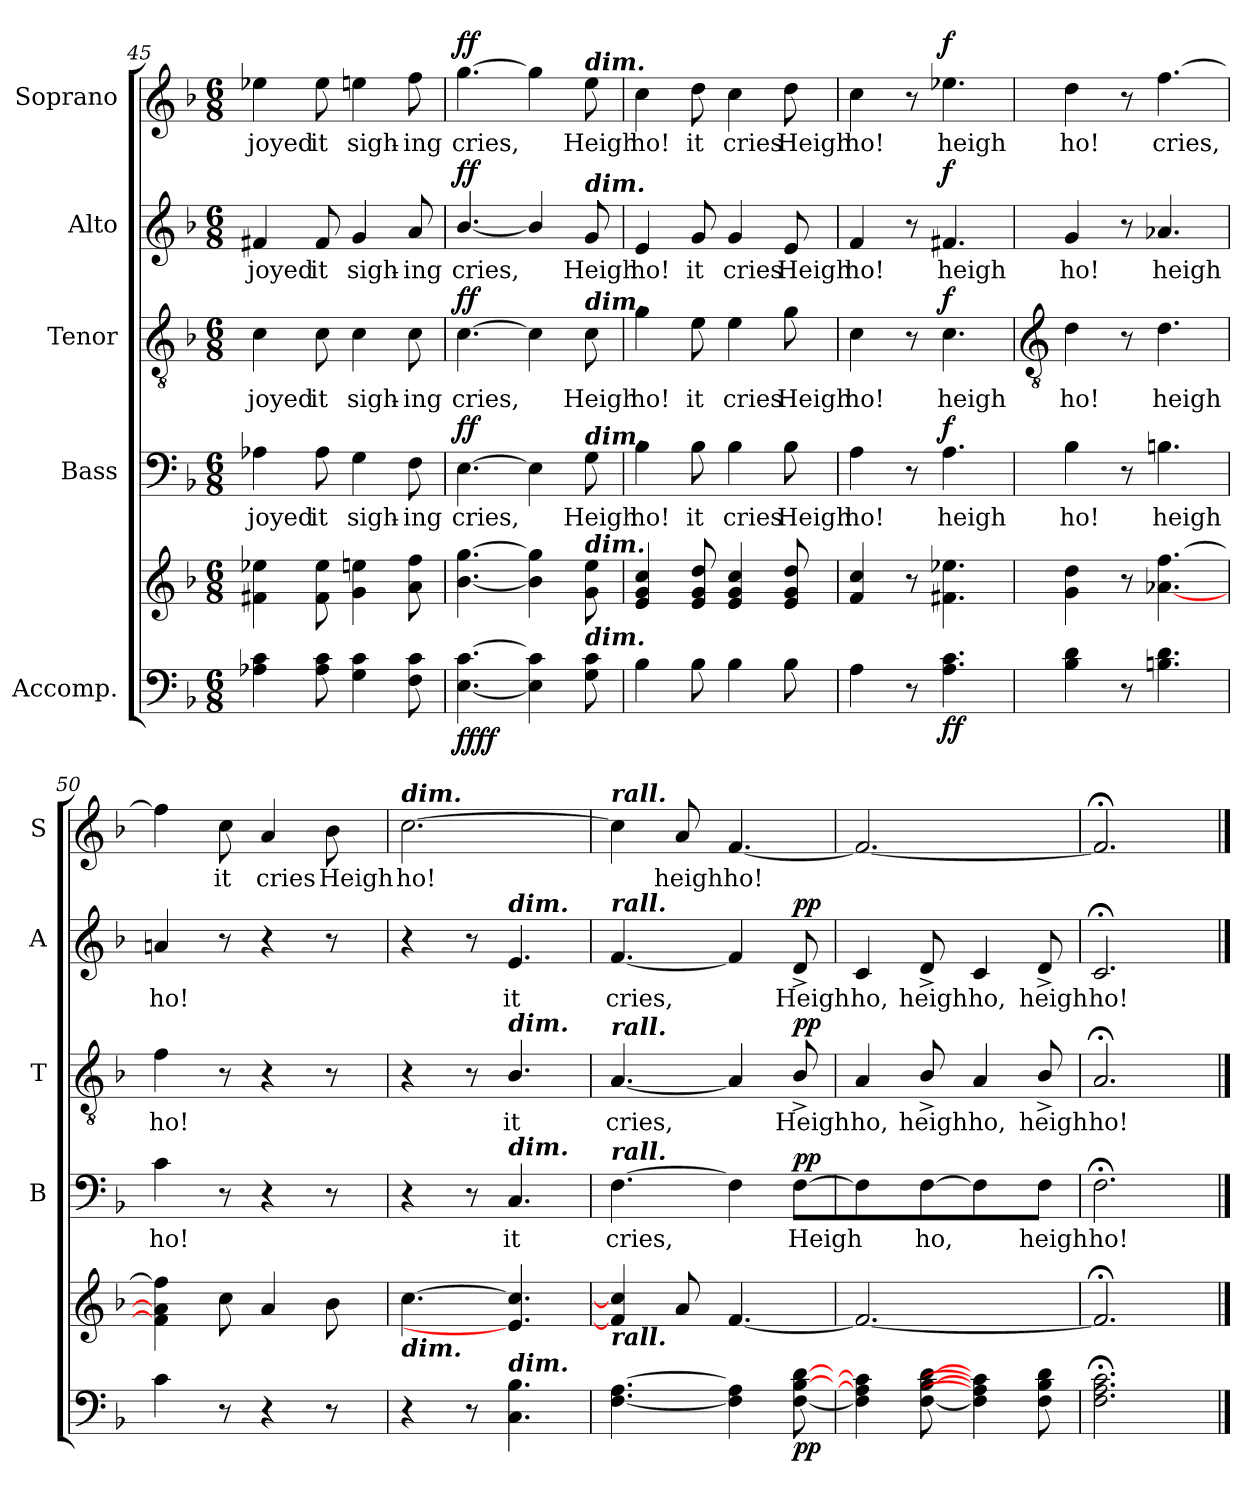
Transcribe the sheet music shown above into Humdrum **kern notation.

**kern	**kern	**dynam	**kern	**text	**dynam	**kern	**text	**dynam	**kern	**text	**dynam	**kern	**text	**dynam
*part5	*part5	*part5	*part4	*part4	*part4	*part3	*part3	*part3	*part2	*part2	*part2	*part1	*part1	*part1
*staff6	*staff5	*staff5/6	*staff4	*staff4	*staff4	*staff3	*staff3	*staff3	*staff2	*staff2	*staff2	*staff1	*staff1	*staff1
*I"Accomp.	*	*	*I"Bass	*	*	*I"Tenor	*	*	*I"Alto	*	*	*I"Soprano	*	*
*	*	*	*I'B	*	*	*I'T	*	*	*I'A	*	*	*I'S	*	*
*clefF4	*clefG2	*	*clefF4	*	*	*clefGv2	*	*	*clefG2	*	*	*clefG2	*	*
*k[b-]	*k[b-]	*	*k[b-]	*	*	*k[b-]	*	*	*k[b-]	*	*	*k[b-]	*	*
*F:	*F:	*	*F:	*	*	*F:	*	*	*F:	*	*	*F:	*	*
*M6/8	*M6/8	*	*M6/8	*	*	*M6/8	*	*	*M6/8	*	*	*M6/8	*	*
=45	=45	=45	=45	=45	=45	=45	=45	=45	=45	=45	=45	=45	=45	=45
!	!	!	!	!LO:LY:b	!	!	!LO:LY:b	!	!	!LO:LY:b	!	!	!LO:LY:b	!
4A-X 4c	4f#X 4ee-X	.	4A-X	-joyed	.	4c	-joyed	.	4f#X	-joyed	.	4ee-X	-joyed	.
!	!	!	!	!LO:LY:b	!	!	!LO:LY:b	!	!	!LO:LY:b	!	!	!LO:LY:b	!
8A- 8c	8f# 8ee-	.	8A-	it	.	8c	it	.	8f#	it	.	8ee-	it	.
!	!	!	!	!LO:LY:b	!	!	!LO:LY:b	!	!	!LO:LY:b	!	!	!LO:LY:b	!
4G 4c	4g 4een	.	4G	sigh-	.	4c	sigh-	.	4g	sigh-	.	4een	sigh-	.
!	!	!	!	!LO:LY:b	!	!	!LO:LY:b	!	!	!LO:LY:b	!	!	!LO:LY:b	!
8F 8c	8a 8ff	.	8F	-ing	.	8c	-ing	.	8a	-ing	.	8ff	-ing	.
=46	=46	=46	=46	=46	=46	=46	=46	=46	=46	=46	=46	=46	=46	=46
!	!	!LO:DY:b=2	!	!LO:LY:b	!	!	!LO:LY:b	!	!	!LO:LY:b	!	!	!LO:LY:b	!
!	!	!LO:DY:n=1:b	!	!	!LO:DY:b	!	!	!LO:DY:b	!	!	!LO:DY:b	!	!	!LO:DY:b
[4.E [4.c	[4.b- [4.gg	ff ff	[4.E	cries,	ff	[4.c	cries,	ff	[4.b-/	cries,	ff	[4.gg	cries,	ff
4E] 4c]	4b-] 4gg]	.	4E]	.	.	4c]	.	.	4b-/]	.	.	4gg]	.	.
!	!	!	!	!	!	!	!	!	!	!	!	!LO:TX:a:Bi:t=dim.	!	!
!	!	!	!	!	!	!	!	!	!LO:TX:a:Bi:t=dim.	!	!	!	!	!
!	!	!	!	!	!	!LO:TX:a:Bi:t=dim.	!	!	!	!	!	!	!	!
!	!	!	!LO:TX:a:Bi:t=dim.	!	!	!	!	!	!	!	!	!	!	!
!	!LO:TX:a:Bi:t=dim.	!	!	!	!	!	!	!	!	!	!	!	!	!
!LO:TX:a:Bi:t=dim.	!	!	!	!	!	!	!	!	!	!	!	!	!	!
!	!	!	!	!LO:LY:b	!	!	!LO:LY:b	!	!	!LO:LY:b	!	!	!LO:LY:b	!
8G 8c	8g 8ee	.	8G	Heigh	.	8c	Heigh	.	8g	Heigh	.	8ee	Heigh	.
=47	=47	=47	=47	=47	=47	=47	=47	=47	=47	=47	=47	=47	=47	=47
!	!	!	!	!LO:LY:b	!	!	!LO:LY:b	!	!	!LO:LY:b	!	!	!LO:LY:b	!
4B-	4e 4g 4cc	.	4B-	ho!	.	4g	ho!	.	4e	ho!	.	4cc	ho!	.
!	!	!	!	!LO:LY:b	!	!	!LO:LY:b	!	!	!LO:LY:b	!	!	!LO:LY:b	!
8B-	8e 8g 8dd	.	8B-	it	.	8e	it	.	8g	it	.	8dd	it	.
!	!	!	!	!LO:LY:b	!	!	!LO:LY:b	!	!	!LO:LY:b	!	!	!LO:LY:b	!
4B-	4e 4g 4cc	.	4B-	cries	.	4e	cries	.	4g	cries	.	4cc	cries	.
!	!	!	!	!LO:LY:b	!	!	!LO:LY:b	!	!	!LO:LY:b	!	!	!LO:LY:b	!
8B-	8e 8g 8dd	.	8B-	Heigh	.	8g	Heigh	.	8e	Heigh	.	8dd	Heigh	.
=48	=48	=48	=48	=48	=48	=48	=48	=48	=48	=48	=48	=48	=48	=48
!	!	!	!	!LO:LY:b	!	!	!LO:LY:b	!	!	!LO:LY:b	!	!	!LO:LY:b	!
4A	4f 4cc	.	4A	ho!	.	4c	ho!	.	4f	ho!	.	4cc	ho!	.
8r	8r	.	8r	.	.	8r	.	.	8r	.	.	8r	.	.
!	!	!LO:DY:b=2	!	!LO:LY:b	!	!	!LO:LY:b	!	!	!LO:LY:b	!	!	!LO:LY:b	!
!	!	!LO:DY:n=1:b	!	!	!LO:DY:b	!	!	!LO:DY:b	!	!	!LO:DY:b	!	!	!LO:DY:b
4.A 4.c	4.f#X 4.ee-X	f f	4.A	heigh	f	4.c	heigh	f	4.f#X	heigh	f	4.ee-X	heigh	f
!!LO:LB:g=z
=49	=49	=49	=49	=49	=49	=49	=49	=49	=49	=49	=49	=49	=49	=49
*	*	*	*	*	*	*clefGv2	*	*	*	*	*	*	*	*
!	!	!	!	!LO:LY:b	!	!	!LO:LY:b	!	!	!LO:LY:b	!	!	!LO:LY:b	!
4B- 4d	4g 4dd	.	4B-	ho!	.	4d	ho!	.	4g	ho!	.	4dd	ho!	.
8r	8r	.	8r	.	.	8r	.	.	8r	.	.	8r	.	.
!	!	!	!	!LO:LY:b	!	!	!LO:LY:b	!	!	!LO:LY:b	!	!	!LO:LY:b	!
4.Bn 4.d	[4.a-X [4.ff	.	4.Bn	heigh	.	4.d	heigh	.	4.a-X	heigh	.	[4.ff	cries,	.
=50	=50	=50	=50	=50	=50	=50	=50	=50	=50	=50	=50	=50	=50	=50
!	!	!	!	!LO:LY:b	!	!	!LO:LY:b	!	!	!LO:LY:b	!	!	!	!
4c	4f] 4a] 4ff]	.	4c	ho!	.	4f	ho!	.	4an	ho!	.	4ff]	.	.
!	!	!	!	!	!	!	!	!	!	!	!	!	!LO:LY:b	!
8r	8cc	.	8r	.	.	8r	.	.	8r	.	.	8cc	it	.
!	!	!	!	!	!	!	!	!	!	!	!	!	!LO:LY:b	!
4r	4a	.	4r	.	.	4r	.	.	4r	.	.	4a	cries	.
!	!	!	!	!	!	!	!	!	!	!	!	!	!LO:LY:b	!
8r	8b-	.	8r	.	.	8r	.	.	8r	.	.	8b-	Heigh	.
=51	=51	=51	=51	=51	=51	=51	=51	=51	=51	=51	=51	=51	=51	=51
!	!	!	!	!	!	!	!	!	!	!	!	!LO:TX:a:Bi:t=dim.	!	!
!	!LO:TX:b:Bi:t=dim.	!	!	!	!	!	!	!	!	!	!	!	!	!
!	!	!	!	!	!	!	!	!	!	!	!	!	!LO:LY:b	!
4r	[4.cc	.	4r	.	.	4r	.	.	4r	.	.	[2.cc	ho!	.
8r	.	.	8r	.	.	8r	.	.	8r	.	.	.	.	.
!	!	!	!	!	!	!	!	!	!LO:TX:a:Bi:t=dim.	!	!	!	!	!
!	!	!	!	!	!	!LO:TX:a:Bi:t=dim.	!	!	!	!	!	!	!	!
!	!	!	!LO:TX:a:Bi:t=dim.	!	!	!	!	!	!	!	!	!	!	!
!LO:TX:a:Bi:t=dim.	!	!	!	!	!	!	!	!	!	!	!	!	!	!
!	!	!	!	!LO:LY:b	!	!	!LO:LY:b	!	!	!LO:LY:b	!	!	!	!
4.C 4.B-	4.e] 4.cc]	.	4.C	it	.	4.B-/	it	.	4.e	it	.	.	.	.
=52	=52	=52	=52	=52	=52	=52	=52	=52	=52	=52	=52	=52	=52	=52
!	!	!	!	!	!	!	!	!	!	!	!	!LO:TX:a:Bi:t=rall.	!	!
!	!	!	!	!	!	!	!	!	!LO:TX:a:Bi:t=rall.	!	!	!	!	!
!	!	!	!	!	!	!LO:TX:a:Bi:t=rall.	!	!	!	!	!	!	!	!
!	!	!	!LO:TX:a:Bi:t=rall.	!	!	!	!	!	!	!	!	!	!	!
!	!LO:TX:b:Bi:t=rall.	!	!	!	!	!	!	!	!	!	!	!	!	!
!	!	!	!	!LO:LY:b	!	!	!LO:LY:b	!	!	!LO:LY:b	!	!	!	!
[4.F [4.A	4f] 4cc]	.	[4.F	cries,	.	[4.A	cries,	.	[4.f	cries,	.	4cc]	.	.
!	!	!	!	!	!	!	!	!	!	!	!	!	!LO:LY:b	!
.	8a	.	.	.	.	.	.	.	.	.	.	8a	heigh	.
!	!	!	!	!	!	!	!	!	!	!	!	!	!LO:LY:b	!
4F] 4A]	[4.f	.	4F]	.	.	4A]	.	.	4f]	.	.	[4.f	ho!	.
!	!	!LO:DY:b=2	!	!LO:LY:b	!LO:DY:b	!	!LO:LY:b	!LO:DY:b	!	!LO:LY:b	!LO:DY:b	!	!	!
[8F [8B- [8d	.	pp	[8FL	Heigh	pp	8B-^/	Heigh	pp	8d^	Heigh	pp	.	.	.
=53	=53	=53	=53	=53	=53	=53	=53	=53	=53	=53	=53	=53	=53	=53
!	!	!	!	!	!	!	!LO:LY:b	!	!	!LO:LY:b	!	!	!	!
4F] 4A] 4c]	2.f_	.	4F]	.	.	4A	ho,	.	4c	ho,	.	2.f_	.	.
!	!	!	!	!LO:LY:b	!	!	!LO:LY:b	!	!	!LO:LY:b	!	!	!	!
[8F [8B- [8d	.	.	[8F	ho,	.	8B-^/	heigh	.	8d^	heigh	.	.	.	.
!	!	!	!	!	!	!	!LO:LY:b	!	!	!LO:LY:b	!	!	!	!
4F] 4A] 4c]	.	.	4F]	.	.	4A	ho,	.	4c	ho,	.	.	.	.
!	!	!	!	!LO:LY:b	!	!	!LO:LY:b	!	!	!LO:LY:b	!	!	!	!
8F 8B- 8d	.	.	8FJ	heigh	.	8B-^/	heigh	.	8d^	heigh	.	.	.	.
=54	=54	=54	=54	=54	=54	=54	=54	=54	=54	=54	=54	=54	=54	=54
!	!	!	!	!LO:LY:b	!	!	!LO:LY:b	!	!	!LO:LY:b	!	!	!	!
2.F;< 2.A;< 2.c;<	2.f;<]	.	2.F;<	ho!	.	2.A;<	ho!	.	2.c;<	ho!	.	2.f;<]	.	.
==	==	==	==	==	==	==	==	==	==	==	==	==	==	==
*-	*-	*-	*-	*-	*-	*-	*-	*-	*-	*-	*-	*-	*-	*-
